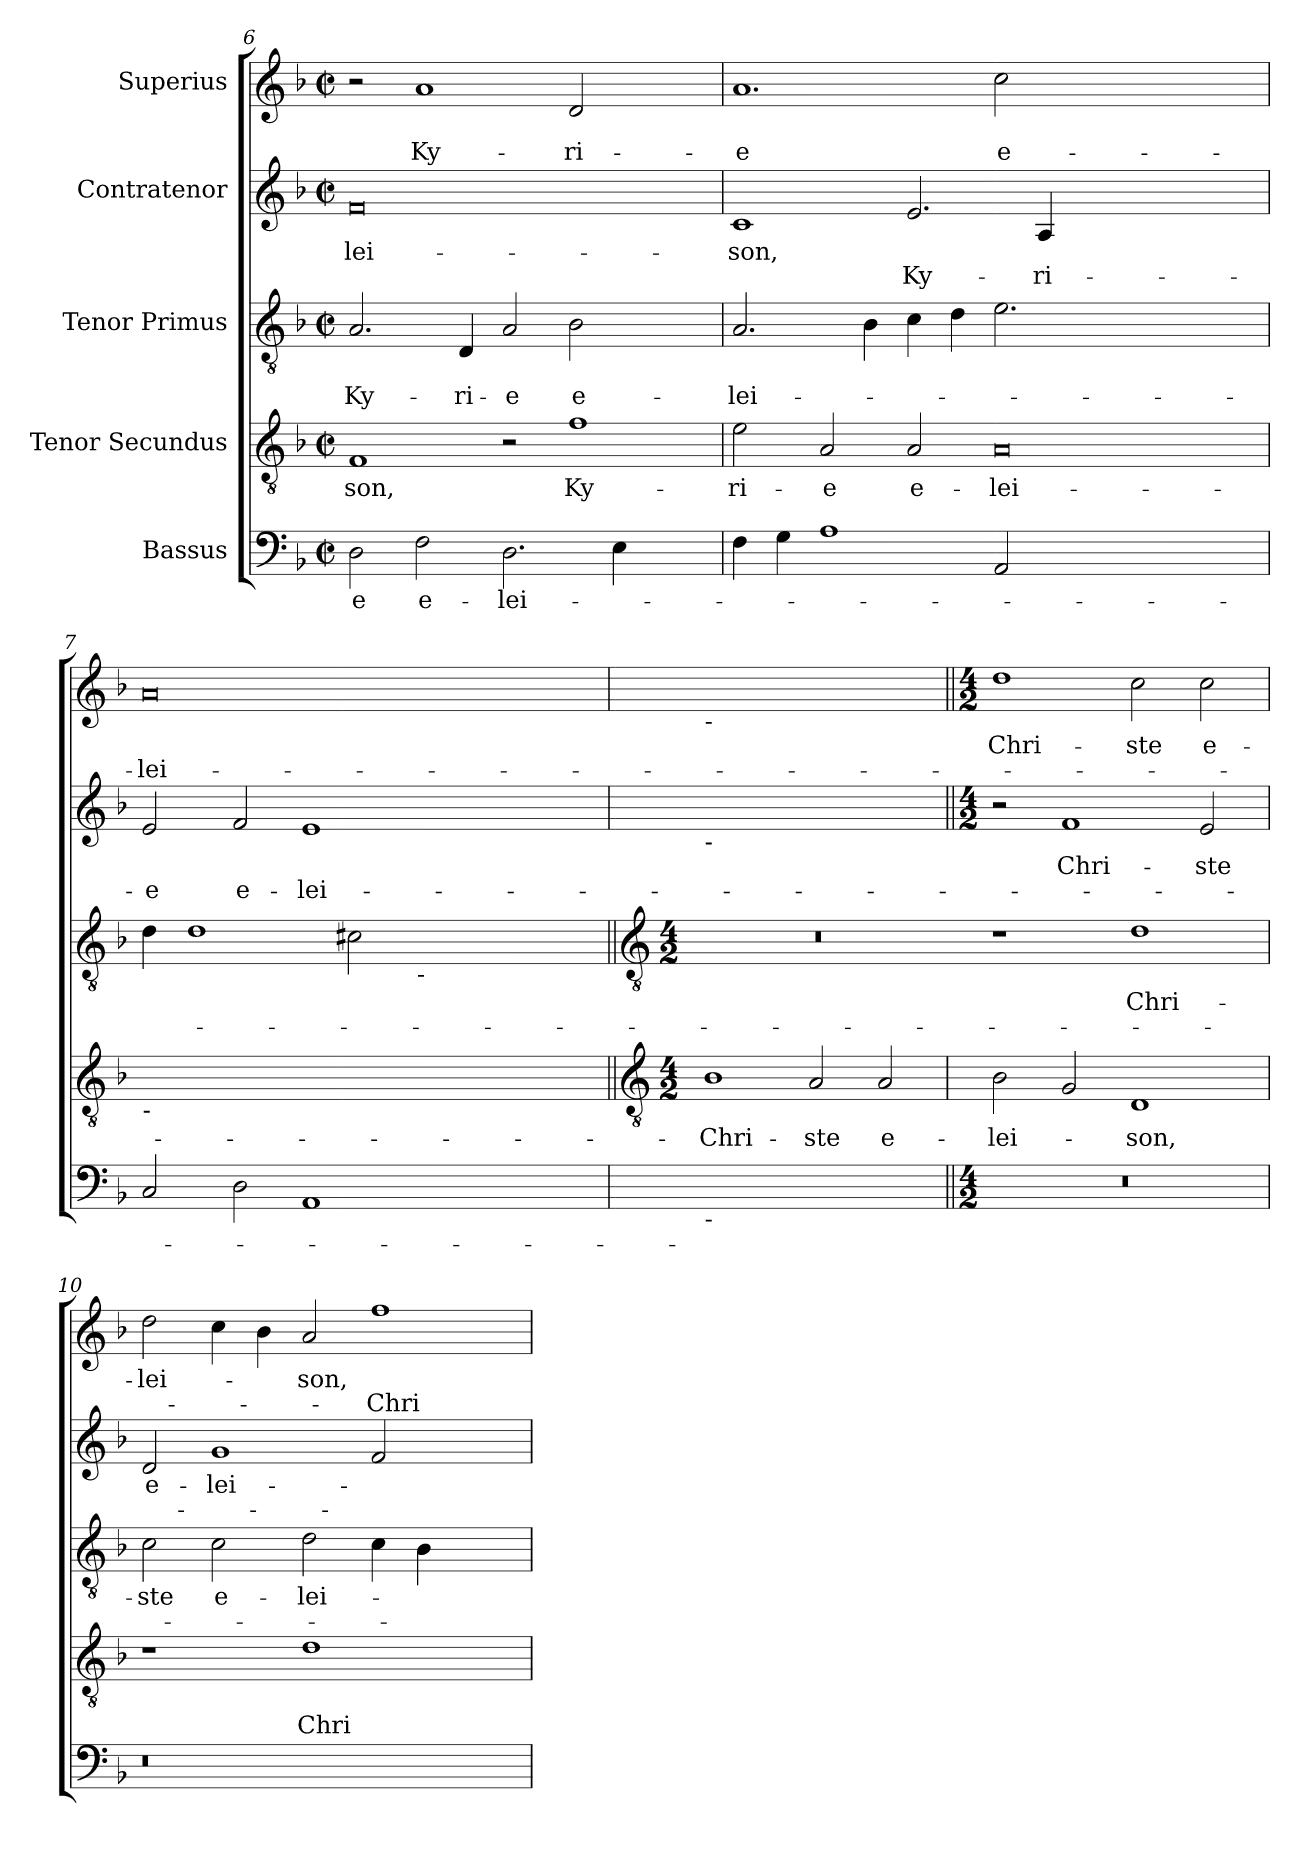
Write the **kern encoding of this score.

**kern	**text	**kern	**text	**text	**kern	**text	**text	**kern	**text	**text	**kern	**text	**text
*part5	*part5	*part4	*part4	*part4	*part3	*part3	*part3	*part2	*part2	*part2	*part1	*part1	*part1
*staff5	*staff5	*staff4	*staff4	*staff4	*staff3	*staff3	*staff3	*staff2	*staff2	*staff2	*staff1	*staff1	*staff1
*I"Bassus	*	*I"Tenor Secundus	*	*	*I"Tenor Primus	*	*	*I"Contratenor	*	*	*I"Superius	*	*
!!LO:LB:g=z
*clefF4	*	*clefGv2	*	*	*clefGv2	*	*	*clefG2	*	*	*clefG2	*	*
*k[b-]	*	*k[b-]	*	*	*k[b-]	*	*	*k[b-]	*	*	*k[b-]	*	*
*F:	*	*F:	*	*	*F:	*	*	*F:	*	*	*F:	*	*
*M4/2	*	*M4/2	*	*	*M4/2	*	*	*M4/2	*	*	*M4/2	*	*
*met(c|)	*	*met(c|)	*	*	*met(c|)	*	*	*met(c|)	*	*	*met(c|)	*	*
=6	=6	=6	=6	=6	=6	=6	=6	=6	=6	=6	=6	=6	=6
!	!LO:LY:b	!	!LO:LY:b	!	!	!	!LO:LY:b	!	!LO:LY:b	!	!	!	!
2D	-e	1F	-son,	.	2.A	.	Ky-	0f	-lei-	.	2r	.	.
!	!LO:LY:b	!	!	!	!	!	!	!	!	!	!	!	!LO:LY:b
2F	e-	.	.	.	.	.	.	.	.	.	1a	.	Ky-
!	!	!	!	!	!	!	!LO:LY:b	!	!	!	!	!	!
.	.	.	.	.	4D	.	-ri-	.	.	.	.	.	.
!	!LO:LY:b	!	!	!	!	!	!LO:LY:b	!	!	!	!	!	!
2.D	-lei-	2r	.	.	2A	.	-e	.	.	.	.	.	.
!	!	!	!LO:LY:b	!	!	!	!LO:LY:b	!	!	!	!	!	!LO:LY:b
.	.	1f	Ky-	.	2B-	.	e-	.	.	.	2d	.	-ri-
4E	.	.	.	.	.	.	.	.	.	.	.	.	.
2ryy	.	.	.	.	2ryy	.	.	2ryy	.	.	2ryy	.	.
=7A	=7A	=7A	=7A	=7A	=7A	=7A	=7A	=7A	=7A	=7A	=7A	=7A	=7A
!	!	!	!LO:LY:b	!	!	!	!LO:LY:b	!	!LO:LY:b	!	!	!	!LO:LY:b
4F	.	2e	-ri-	.	2.A	.	-lei-	1c	-son,	.	1.a	.	-e
4G	.	.	.	.	.	.	.	.	.	.	.	.	.
!	!	!	!LO:LY:b	!	!	!	!	!	!	!	!	!	!
1A	.	2A	-e	.	.	.	.	.	.	.	.	.	.
.	.	.	.	.	4B-	.	.	.	.	.	.	.	.
!	!	!	!LO:LY:b	!	!	!	!	!	!	!LO:LY:b	!	!	!
.	.	2A	e-	.	4c	.	.	2.e	.	Ky-	.	.	.
.	.	.	.	.	4d	.	.	.	.	.	.	.	.
!	!	!	!LO:LY:b	!	!	!	!	!	!	!	!	!	!LO:LY:b
2AA	.	0A	-lei-	.	2.e	.	.	.	.	.	2cc	.	e-
!	!	!	!	!	!	!	!	!	!	!LO:LY:b	!	!	!
.	.	.	.	.	.	.	.	4A	.	-ri-	.	.	.
1.ryy	.	.	.	.	.	.	.	1.ryy	.	.	1.ryy	.	.
.	.	.	.	.	1ryy	.	.	.	.	.	.	.	.
.	.	.	.	.	4ryy	.	.	.	.	.	.	.	.
=7B	=7B	=7B	=7B	=7B	=7B	=7B	=7B	=7B	=7B	=7B	=7B	=7B	=7B
!	!	!LO:TX:b:t=-	!	!	!	!	!	!	!	!	!	!	!
!	!	!	!LO:LY:b	!	!	!	!	!	!	!LO:LY:b	!	!	!LO:LY:b
2C	.	0Ayy	-son.	.	4d	.	.	2e	.	-e	0a	.	-lei-
.	.	.	.	.	1d	.	.	.	.	.	.	.	.
!	!	!	!	!	!	!	!	!	!	!LO:LY:b	!	!	!
2D	.	.	.	.	.	.	.	2f	.	e-	.	.	.
!	!	!	!	!	!	!	!	!	!	!LO:LY:b	!	!	!
1AA	.	.	.	.	.	.	.	1e	.	-lei-	.	.	.
.	.	.	.	.	2c#X	.	.	.	.	.	.	.	.
!	!	!	!	!	!LO:TX:b:t=-	!	!	!	!	!	!	!	!
!	!	!	!	!	!	!	!LO:LY:b	!	!	!	!	!	!
.	.	.	.	.	0dyy	.	-son.	.	.	.	.	.	.
1..ryy	.	1..ryy	.	.	.	.	.	1..ryy	.	.	1..ryy	.	.
!!LO:LB:g=z
=8A	=8A	=8A||	=8A	=8A	=8A||	=8A	=8A	=8A	=8A	=8A	=8A	=8A	=8A
*	*	*clefGv2	*	*	*clefGv2	*	*	*	*	*	*	*	*
*	*	*M4/2	*	*	*M4/2	*	*	*	*	*	*	*	*
!	!	!	!	!	!	!	!	!	!	!	!LO:TX:b:t=-	!	!
!	!	!	!	!	!	!	!	!LO:TX:b:t=-	!	!	!	!	!
!LO:TX:b:t=-	!	!	!	!	!	!	!	!	!	!	!	!	!
!	!LO:LY:b	!	!LO:LY:b	!	!	!	!	!	!	!LO:LY:b	!	!	!LO:LY:b
0Dyy	-son.	1B-	Chri-	.	0r	.	.	0f#Xyy	.	-son.	0ayy	.	-son.
!	!	!	!LO:LY:b	!	!	!	!	!	!	!	!	!	!
.	.	2A	-ste	.	.	.	.	.	.	.	.	.	.
!	!	!	!LO:LY:b	!	!	!	!	!	!	!	!	!	!
.	.	2A	e-	.	.	.	.	.	.	.	.	.	.
!!LO:LB:g=z
=9||	=9||	=9	=9||	=9||	=9	=9||	=9||	=9||	=9||	=9||	=9||	=9||	=9||
*M4/2	*	*	*	*	*	*	*	*M4/2	*	*	*M4/2	*	*
!	!	!	!LO:LY:b	!	!	!	!	!	!	!	!	!LO:LY:b	!
0r	.	2B-	-lei-	.	1r	.	.	2r	.	.	1dd	Chri-	.
!	!	!	!	!	!	!	!	!	!LO:LY:b	!	!	!	!
.	.	2G	.	.	.	.	.	1f	Chri-	.	.	.	.
!	!	!	!LO:LY:b	!	!	!LO:LY:b	!	!	!	!	!	!LO:LY:b	!
.	.	1D	-son,	.	1d	Chri-	.	.	.	.	2cc	-ste	.
!	!	!	!	!	!	!	!	!	!LO:LY:b	!	!	!LO:LY:b	!
.	.	.	.	.	.	.	.	2e	-ste	.	2cc	e-	.
=10	=10	=10	=10	=10	=10	=10	=10	=10	=10	=10	=10	=10	=10
!	!	!	!	!	!	!LO:LY:b	!	!	!LO:LY:b	!	!	!LO:LY:b	!
0r	.	1r	.	.	2c	-ste	.	2d	e-	.	2dd	-lei-	.
!	!	!	!	!	!	!LO:LY:b	!	!	!LO:LY:b	!	!	!	!
.	.	.	.	.	2c	e-	.	1g	-lei-	.	4cc	.	.
.	.	.	.	.	.	.	.	.	.	.	4b-	.	.
!	!	!	!	!LO:LY:b	!	!LO:LY:b	!	!	!	!	!	!LO:LY:b	!
.	.	1d	.	Chri-	2d	-lei-	.	.	.	.	2a	-son,	.
!	!	!	!	!	!	!	!	!	!	!	!	!	!LO:LY:b
.	.	.	.	.	4c	.	.	2f	.	.	1ff	.	Chri-
.	.	.	.	.	4B-	.	.	.	.	.	.	.	.
2ryy	.	2ryy	.	.	2ryy	.	.	2ryy	.	.	.	.	.
=	=	=	=	=	=	=	=	=	=	=	=	=	=
*-	*-	*-	*-	*-	*-	*-	*-	*-	*-	*-	*-	*-	*-
